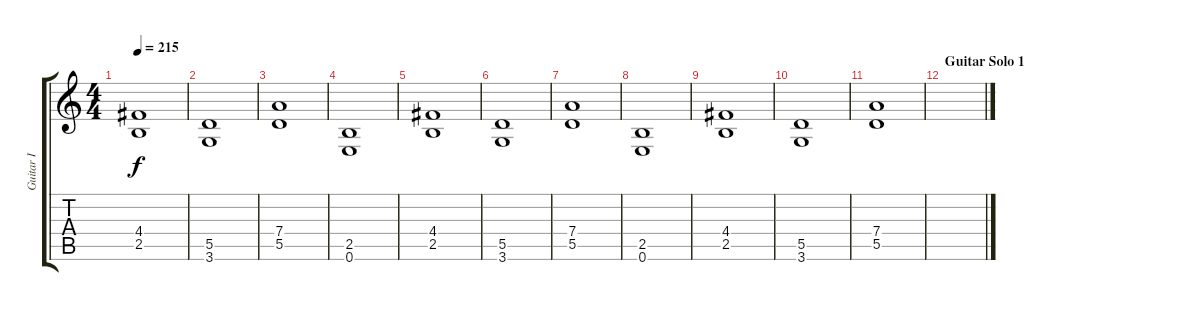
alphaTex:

\track ("Guitar I" "Guitar I") {instrument distortionguitar}
\staff {score tabs}
\tuning (E4 B3 G3 D3 A2 E2) {hide}
\ts (4 4)
\tempo 215
\clef g2
\ks c
(4.4 2.5).1{dy f} |
(5.5 3.6).1 |
(7.4 5.5).1 |
(2.5 0.6).1 |
(4.4 2.5).1 |
(5.5 3.6).1 |
(7.4 5.5).1 |
(2.5 0.6).1 |
(4.4 2.5).1 |
(5.5 3.6).1 |
(7.4 5.5).1 |
\section ("" "Guitar Solo 1")
